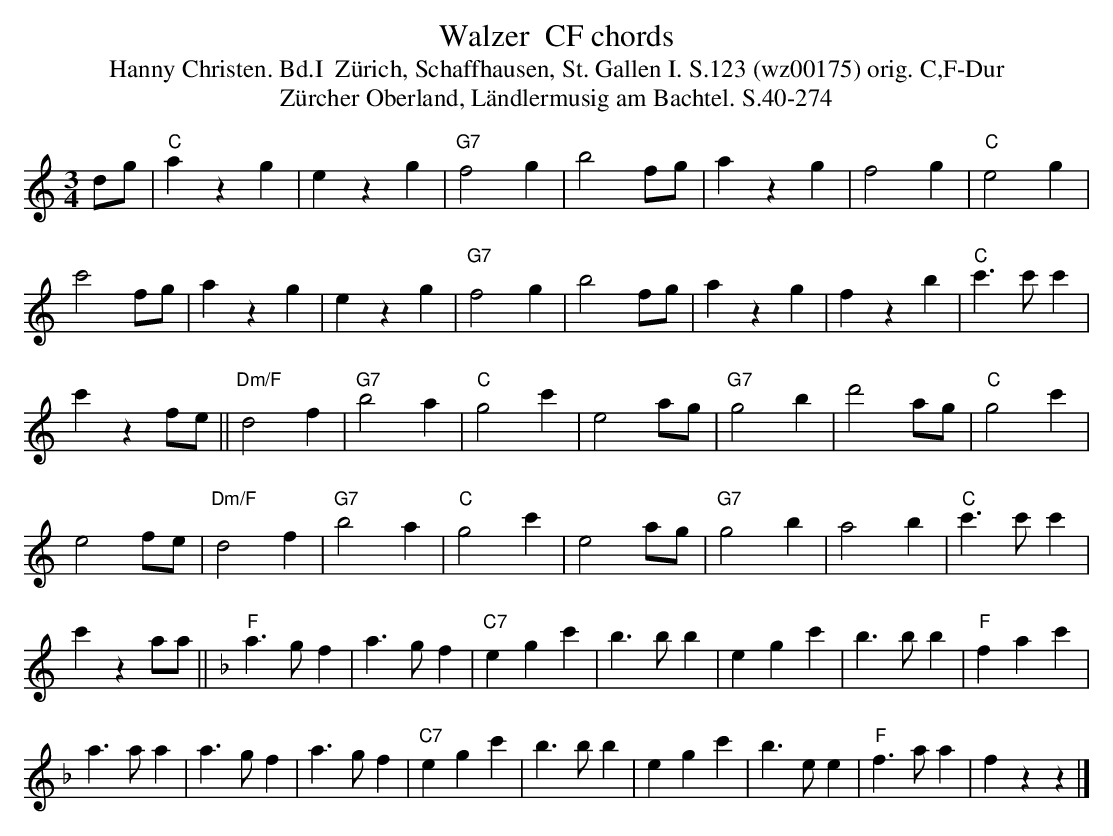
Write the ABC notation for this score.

X:1
T:  Walzer  CF chords
T:Hanny Christen. Bd.I  Z\"urich, Schaffhausen, St. Gallen I. S.123 (wz00175) orig. C,F-Dur
T: Z\"urcher Oberland, L\"andlermusig am Bachtel. S.40-274
M:3/4
L:1/4
K:C %%MIDI gchordon
d/g/ |"C"azg | ezg | "G7"f2g | b2f/g/ | azg | f2g | "C"e2g |
c'2f/g/ | azg | ezg | "G7"f2g | b2f/g/ | azg | fzb | "C"c'>c'c' |
c'zf/e/ || "Dm/F"d2f | "G7"b2a | "C"g2c' | e2a/g/ | "G7"g2b | d'2a/g/ | "C"g2c' |
e2 f/e/ | "Dm/F"d2f | "G7"b2a | "C"g2c' | e2a/g/ | "G7"g2b | a2b | "C"c'>c'c' |
c'za/a/ || [K:F] "F"a>gf | a>gf | "C7"egc' | b>bb | egc' | b>bb | "F"fac' |
a>aa | a>gf | a>gf | "C7"egc' | b>bb | egc' | b>ee | "F"f>aa | fzz |]
